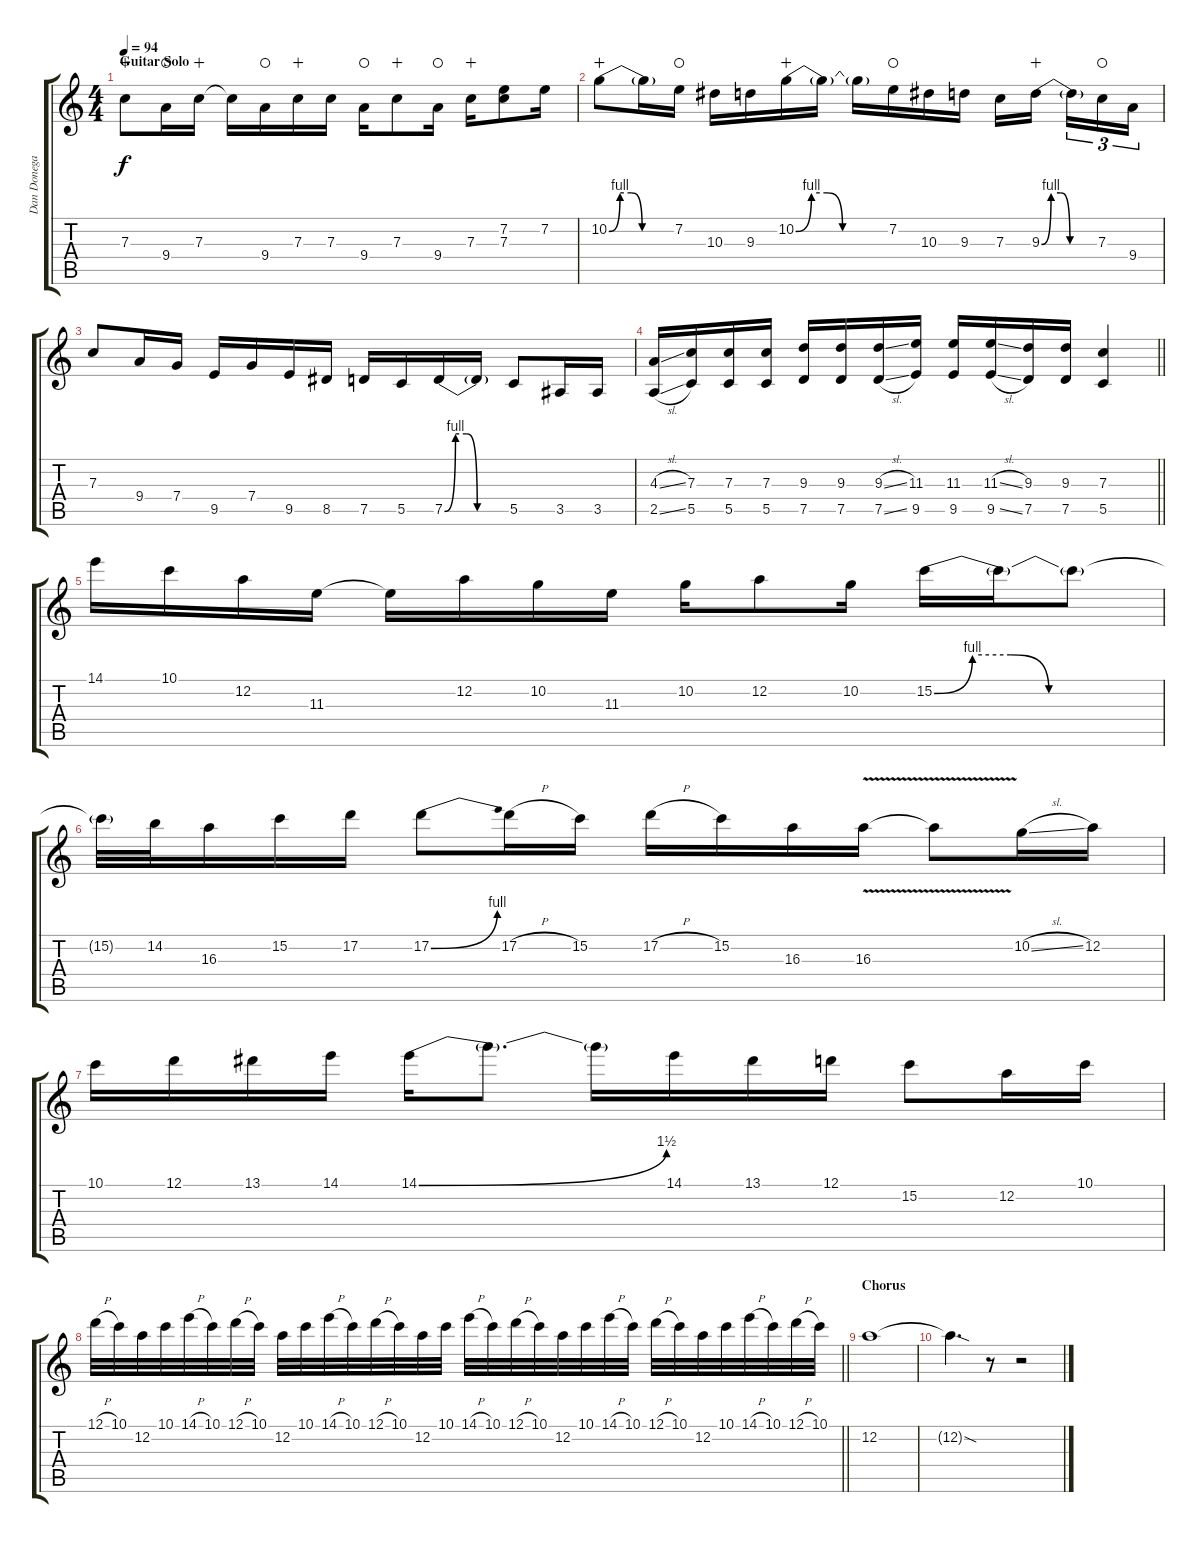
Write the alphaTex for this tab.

\track ("Dan Donegan" "Dan Donega") {instrument distortionguitar}
\staff {score tabs}
\tuning (D4 A3 F3 C3 G2 C2) {hide}
\ts (4 4)
\section ("" "Guitar Solo")
\tempo 94
\clef g2
\ks c
7.3.8{dy f instrument distortionguitar wahc} 9.4.16{waho} 7.3.16{wahc} 7.3{t}.16 9.4.16{waho} 7.3.16{wahc} 7.3.16 9.4.16{waho} 7.3.8{wahc} 9.4.16{waho} 7.3.16{wahc} (7.2 7.3).8 7.2.16 |
10.2{be (custom 0 0 10 4 20 4 30 0 60 0)}.8{wahc} 10.2{t}.16 7.2.16{waho} 10.3.16 9.3.16 10.2{be (custom 0 0 10 4 20 4 30 0 60 0)}.16{wahc} 10.2{t}.16 10.2{t}.16 7.2.16{waho} 10.3.16 9.3.16 7.3.16 9.3{be (custom 0 0 10 4 20 4 30 0 60 0)}.16{wahc beam splitsecondary} 9.3{t}.16{tu (3 2)} 7.3.16{tu (3 2) waho} 9.4.16{tu (3 2)} |
7.3.8 9.4.16 7.4.16 9.5.16 7.4.16 9.5.16 8.5.16 7.5.16 5.5.16 7.5{be (custom 0 0 10 4 20 4 30 0 60 0)}.16 7.5{t}.16 5.5.8 3.5.16 3.5.16 |
\barLineRight lightlight
(4.3{sl} 2.5{sl}).16 (7.3 5.5).16 (7.3 5.5).16 (7.3 5.5).16 (9.3 7.5).16 (9.3 7.5).16 (9.3{sl} 7.5{sl}).16 (11.3 9.5).16 (11.3 9.5).16 (11.3{sl} 9.5{sl}).16 (9.3 7.5).16 (9.3 7.5).16 (7.3 5.5).4 |
14.1.16 10.1.16 12.2.16 11.3.16 11.3{t}.16 12.2.16 10.2.16 11.3.16 10.2.16 12.2.8 10.2.16 15.2{be (custom 0 0 10 4 20 4 30 0 60 0)}.16 15.2{t}.16 15.2{t}.8 |
15.2{t}.32 14.2.32 16.3.16 15.2.16 17.2.16 17.2{be (bend 0 0 60 4)}.8 17.2{h}.16 15.2.16 17.2{h}.16 15.2.16 16.3.16 16.3{v}.16 16.3{t}.8 10.2{sl}.16 12.2.16 |
10.1.16 12.1.16 13.1.16 14.1.16 14.1{be (bend 0 0 60 6)}.16 14.1{t}.8{d} 14.1{t}.16 14.1.16 13.1.16 12.1.16 15.2.8 12.2.16 10.1.16 |
\barLineRight lightlight
12.1{h}.32 10.1.32 12.2.32 10.1.32 14.1{h}.32 10.1.32 12.1{h}.32 10.1.32 12.2.32 10.1.32 14.1{h}.32 10.1.32 12.1{h}.32 10.1.32 12.2.32 10.1.32 14.1{h}.32 10.1.32 12.1{h}.32 10.1.32 12.2.32 10.1.32 14.1{h}.32 10.1.32 12.1{h}.32 10.1.32 12.2.32 10.1.32 14.1{h}.32 10.1.32 12.1{h}.32 10.1.32 |
\section ("" "Chorus")
12.2.1 |
12.2{sod t}.4{d} r.8 r.2
